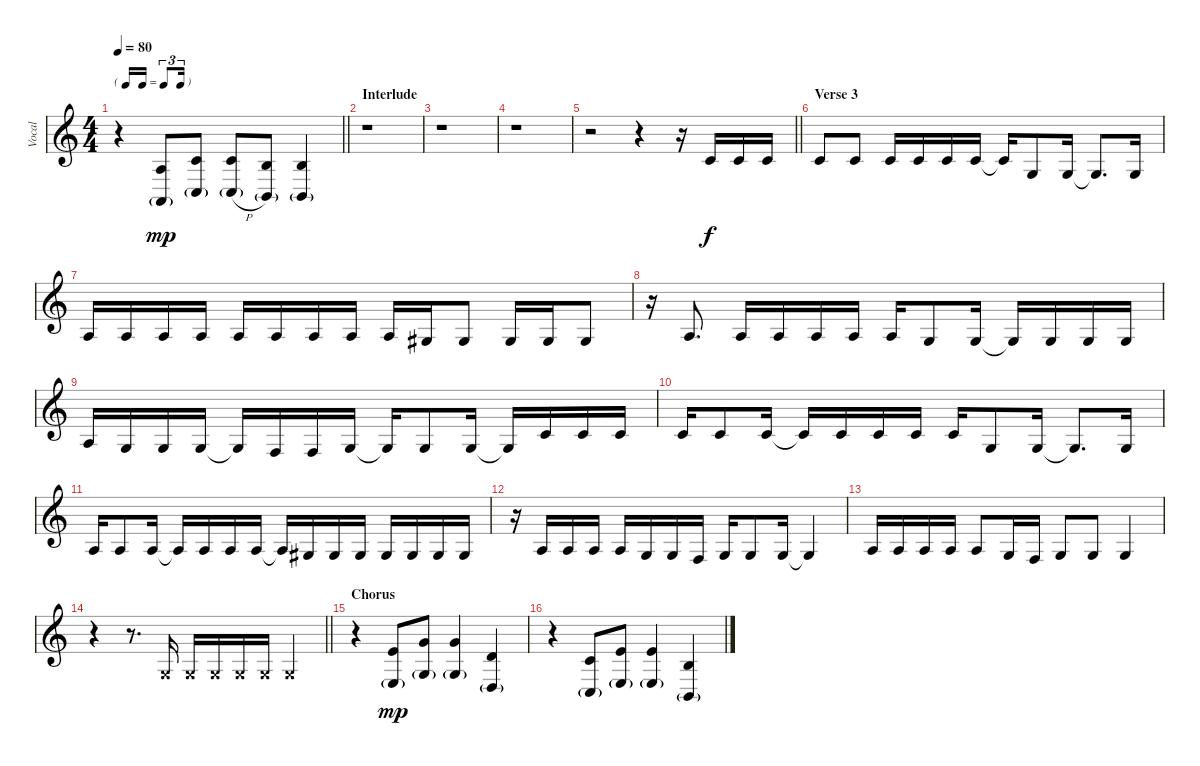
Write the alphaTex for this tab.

\track ("Vocal" "Vocal") {instrument clarinet}
\staff {score}
\tuning (E4 B3 G3 D3 A2 E2) {hide}
\ts (4 4)
\tf triplet16th
\tempo 80
\clef g2
\barLineRight lightlight
\ks c
r.4{dy mp} (2.3 0.5{g}).8 (1.2 3.5{g}).8 (1.2{h} 3.5{h g}).8 (0.2 2.5{g}).8 (0.2 2.5{g}).4 |
\section ("" "Interlude")
r.1 |
r.1 |
r.1 |
\barLineRight lightlight
r.2 r.4 r.16 1.2.16{dy f} 1.2.16 1.2.16 |
\section ("" "Verse 3")
1.2.8 1.2.8 1.2.16 1.2.16 1.2.16 1.2.16 1.2{t}.16 0.3.8 0.3.16 0.3{t}.8{d} 0.3.16 |
2.3.16 2.3.16 2.3.16 2.3.16 2.3.16 2.3.16 2.3.16 2.3.16 2.3.16 1.3.16 1.3.8 1.3.16 1.3.16 1.3.8 |
r.16 2.3.8{d} 2.3.16 2.3.16 2.3.16 2.3.16 2.3.16 0.3.8 0.3.16 0.3{t}.16 0.3.16 0.3.16 0.3.16 |
2.3.16 0.3.16 0.3.16 0.3.16 0.3{t}.16 3.4.16 3.4.16 0.3.16 0.3{t}.16 0.3.8 0.3.16 0.3{t}.16 1.2.16 1.2.16 1.2.16 |
1.2.16 1.2.8 1.2.16 1.2{t}.16 1.2.16 1.2.16 1.2.16 1.2.16 0.3.8 0.3.16 0.3{t}.8{d} 0.3.16 |
2.3.16 2.3.8 2.3.16 2.3{t}.16 2.3.16 2.3.16 2.3.16 2.3{t}.16 1.3.16 1.3.16 1.3.16 1.3.16 1.3.16 1.3.16 1.3.16 |
r.16 2.3.16 2.3.16 2.3.16 2.3.16 0.3.16 0.3.16 3.4.16 0.3.16 0.3.8 0.3.16 0.3{t}.4 |
2.3.16 2.3.16 2.3.16 2.3.16 2.3.8 0.3.16 3.4.16 0.3.8 0.3.8 0.3.4 |
\barLineRight lightlight
r.4 r.8{d} 0.3{x}.16 0.3{x}.16 0.3{x}.16 0.3{x}.16 0.3{x}.16 0.3{x}.4 |
\section ("" "Chorus")
r.4 (0.1 2.4{g}).8{dy mp} (3.1 0.3{g}).8 (3.1 0.3{g}).4 (3.2 0.4{g}).4 |
r.4 (1.2 3.5{g}).8 (0.1 2.4{g}).8 (0.1 2.4{g}).4 (0.2 2.5{g}).4
